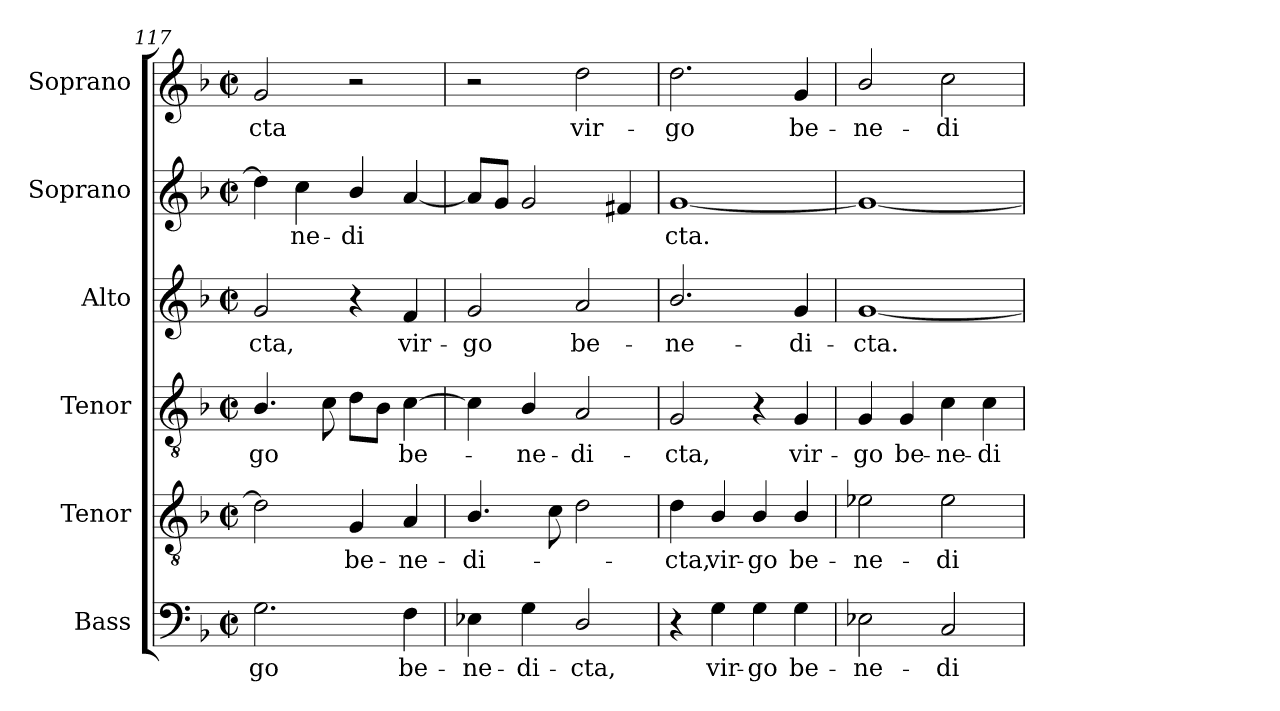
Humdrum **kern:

**kern	**text	**kern	**text	**kern	**text	**kern	**text	**kern	**text	**kern	**text
*part6	*part6	*part5	*part5	*part4	*part4	*part3	*part3	*part2	*part2	*part1	*part1
*staff6	*staff6	*staff5	*staff5	*staff4	*staff4	*staff3	*staff3	*staff2	*staff2	*staff1	*staff1
*I"Bass	*	*I"Tenor	*	*I"Tenor	*	*I"Alto	*	*I"Soprano	*	*I"Soprano	*
*I'B	*	*I'T2	*	*I'T1	*	*I'A	*	*I'S2	*	*I'S1	*
*clefF4	*	*clefGv2	*	*clefGv2	*	*clefG2	*	*clefG2	*	*clefG2	*
*	*	*ITrd7c12	*	*ITrd7c12	*	*	*	*	*	*	*
*k[b-]	*	*k[b-]	*	*k[b-]	*	*k[b-]	*	*k[b-]	*	*k[b-]	*
*F:	*	*F:	*	*F:	*	*F:	*	*F:	*	*F:	*
*M2/2	*	*M2/2	*	*M2/2	*	*M2/2	*	*M2/2	*	*M2/2	*
*met(c|)	*	*met(c|)	*	*met(c|)	*	*met(c|)	*	*met(c|)	*	*met(c|)	*
=117	=117	=117	=117	=117	=117	=117	=117	=117	=117	=117	=117
!	!LO:LY:b:color=#000000	!	!	!	!	!	!	!	!	!	!
!	!	!	!	!	!LO:LY:b:color=#000000	!	!	!	!	!	!
!	!	!	!	!	!	!	!LO:LY:b:color=#000000	!	!	!	!
!	!	!	!	!	!	!	!	!	!	!	!LO:LY:b:color=#000000
2.Gi\	-go	2Di\]	.	4.BB-i/	-go	2gi/	-cta,	4ddi\]	.	2gi/	-cta
!	!	!	!	!	!	!	!	!	!LO:LY:b:color=#000000	!	!
.	.	.	.	.	.	.	.	4cci\	-ne-	.	.
.	.	.	.	8Ci\	.	.	.	.	.	.	.
!	!	!	!LO:LY:b:color=#000000	!	!	!	!	!	!	!	!
!	!	!	!	!	!	!	!	!	!LO:LY:b:color=#000000	!	!
.	.	4GGi/	be-	8Di\L	.	4r	.	4b-i/	-di-	2r	.
.	.	.	.	8BB-i\J	.	.	.	.	.	.	.
!	!LO:LY:b:color=#000000	!	!	!	!	!	!	!	!	!	!
!	!	!	!LO:LY:b:color=#000000	!	!	!	!	!	!	!	!
!	!	!	!	!	!LO:LY:b:color=#000000	!	!	!	!	!	!
!	!	!	!	!	!	!	!LO:LY:b:color=#000000	!	!	!	!
4Fi\	be-	4AAi/	-ne-	[4Ci\	be-	4fi/	vir-	[4ai/	.	.	.
!!LO:PB:g=z
=118	=118	=118	=118	=118	=118	=118	=118	=118	=118	=118	=118
!	!LO:LY:b:color=#000000	!	!	!	!	!	!	!	!	!	!
!	!	!	!LO:LY:b:color=#000000	!	!	!	!	!	!	!	!
!	!	!	!	!	!	!	!LO:LY:b:color=#000000	!	!	!	!
4E-i\	-ne-	4.BB-i/	-di-	4Ci\]	.	2gi/	-go	8ai/L]	.	2r	.
!	!	!	!	!	!	!	!	!	!LO:LY:b:color=#000000	!	!
.	.	.	.	.	.	.	.	8gi/J	--	.	.
!	!LO:LY:b:color=#000000	!	!	!	!	!	!	!	!	!	!
!	!	!	!	!	!LO:LY:b:color=#000000	!	!	!	!	!	!
4Gi\	-di-	.	.	4BB-i/	-ne-	.	.	2gi/	.	.	.
.	.	8Ci\	.	.	.	.	.	.	.	.	.
!	!LO:LY:b:color=#000000	!	!	!	!	!	!	!	!	!	!
!	!	!	!	!	!LO:LY:b:color=#000000	!	!	!	!	!	!
!	!	!	!	!	!	!	!LO:LY:b:color=#000000	!	!	!	!
!	!	!	!	!	!	!	!	!	!	!	!LO:LY:b:color=#000000
2Di/	-cta,	2Di\	.	2AAi/	-di-	2ai/	be-	.	.	2ddi\	vir-
.	.	.	.	.	.	.	.	4f#i/	.	.	.
=119	=119	=119	=119	=119	=119	=119	=119	=119	=119	=119	=119
!	!	!	!LO:LY:b:color=#000000	!	!	!	!	!	!	!	!
!	!	!	!	!	!LO:LY:b:color=#000000	!	!	!	!	!	!
!	!	!	!	!	!	!	!LO:LY:b:color=#000000	!	!	!	!
!	!	!	!	!	!	!	!	!	!LO:LY:b:color=#000000	!	!
!	!	!	!	!	!	!	!	!	!	!	!LO:LY:b:color=#000000
4r	.	4Di\	-cta,	2GGi/	-cta,	2.b-i/	-ne-	[1gi	cta.	2.ddi\	-go
!	!LO:LY:b:color=#000000	!	!	!	!	!	!	!	!	!	!
!	!	!	!LO:LY:b:color=#000000	!	!	!	!	!	!	!	!
4Gi\	vir-	4BB-i/	vir-	.	.	.	.	.	.	.	.
!	!LO:LY:b:color=#000000	!	!	!	!	!	!	!	!	!	!
!	!	!	!LO:LY:b:color=#000000	!	!	!	!	!	!	!	!
4Gi\	-go	4BB-i/	-go	4r	.	.	.	.	.	.	.
!	!LO:LY:b:color=#000000	!	!	!	!	!	!	!	!	!	!
!	!	!	!LO:LY:b:color=#000000	!	!	!	!	!	!	!	!
!	!	!	!	!	!LO:LY:b:color=#000000	!	!	!	!	!	!
!	!	!	!	!	!	!	!LO:LY:b:color=#000000	!	!	!	!
!	!	!	!	!	!	!	!	!	!	!	!LO:LY:b:color=#000000
4Gi\	be-	4BB-i/	be-	4GGi/	vir-	4gi/	-di-	.	.	4gi/	be-
=120	=120	=120	=120	=120	=120	=120	=120	=120	=120	=120	=120
!	!LO:LY:b:color=#000000	!	!	!	!	!	!	!	!	!	!
!	!	!	!LO:LY:b:color=#000000	!	!	!	!	!	!	!	!
!	!	!	!	!	!LO:LY:b:color=#000000	!	!	!	!	!	!
!	!	!	!	!	!	!	!LO:LY:b:color=#000000	!	!	!	!
!	!	!	!	!	!	!	!	!	!	!	!LO:LY:b:color=#000000
2E-Xi\	-ne-	2E-Xi\	-ne-	4GGi/	-go	[1gi	-cta.	1gi_	.	2b-i/	-ne-
!	!	!	!	!	!LO:LY:b:color=#000000	!	!	!	!	!	!
.	.	.	.	4GGi/	be-	.	.	.	.	.	.
!	!LO:LY:b:color=#000000	!	!	!	!	!	!	!	!	!	!
!	!	!	!LO:LY:b:color=#000000	!	!	!	!	!	!	!	!
!	!	!	!	!	!LO:LY:b:color=#000000	!	!	!	!	!	!
!	!	!	!	!	!	!	!	!	!	!	!LO:LY:b:color=#000000
2Ci/	-di-	2E-i\	-di-	4Ci\	-ne-	.	.	.	.	2cci\	-di-
!	!	!	!	!	!LO:LY:b:color=#000000	!	!	!	!	!	!
.	.	.	.	4Ci\	-di-	.	.	.	.	.	.
=	=	=	=	=	=	=	=	=	=	=	=
*-	*-	*-	*-	*-	*-	*-	*-	*-	*-	*-	*-
